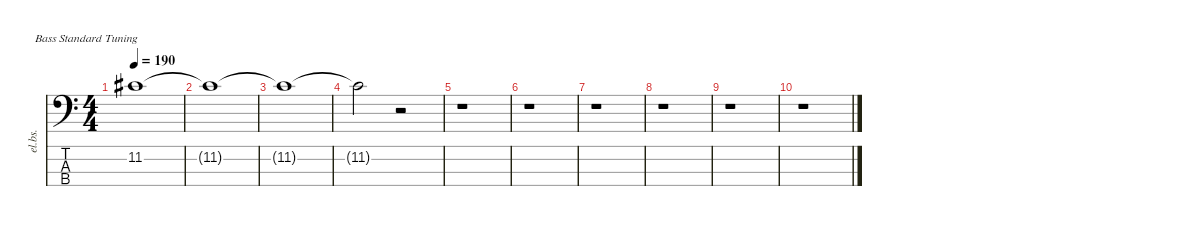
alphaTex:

\defaultSystemsLayout 4
\hideDynamics
\bracketExtendMode nobrackets
\track ("Electric Bass" "el.bs.") {instrument electricbassfinger}
\staff {score tabs}
\tuning (G2 D2 A1 E1)
\ts (4 4)
\tempo 190
\clef f4
\ks c
11.2{t acc #}.1{dy mf beam Down} |
11.2{t acc #}.1{beam Down} |
11.2{t acc #}.1{beam Down} |
11.2{t acc #}.2{beam Down} r.2{beam Down} |
r.1{beam Down} |
r.1{beam Down} |
r.1{beam Down} |
r.1{beam Down} |
r.1{beam Down} |
r.1{beam Down}
